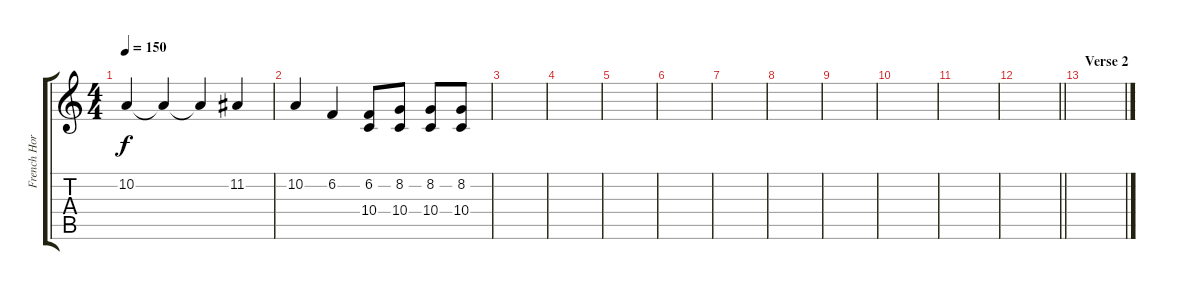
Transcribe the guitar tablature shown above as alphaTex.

\track ("French Horns" "French Hor") {instrument frenchhorn}
\staff {score tabs}
\tuning (E4 B3 G3 D3 A2 E2) {hide}
\ts (4 4)
\tempo 150
\clef g2
\ks c
10.2.4{dy f} 10.2{t}.4 10.2{t}.4 11.2.4 |
10.2.4 6.2.4 (6.2 10.4).8 (8.2 10.4).8 (8.2 10.4).8 (8.2 10.4).8 |
|
|
|
|
|
|
|
|
|
\barLineRight lightlight
|
\section ("" "Verse 2")
